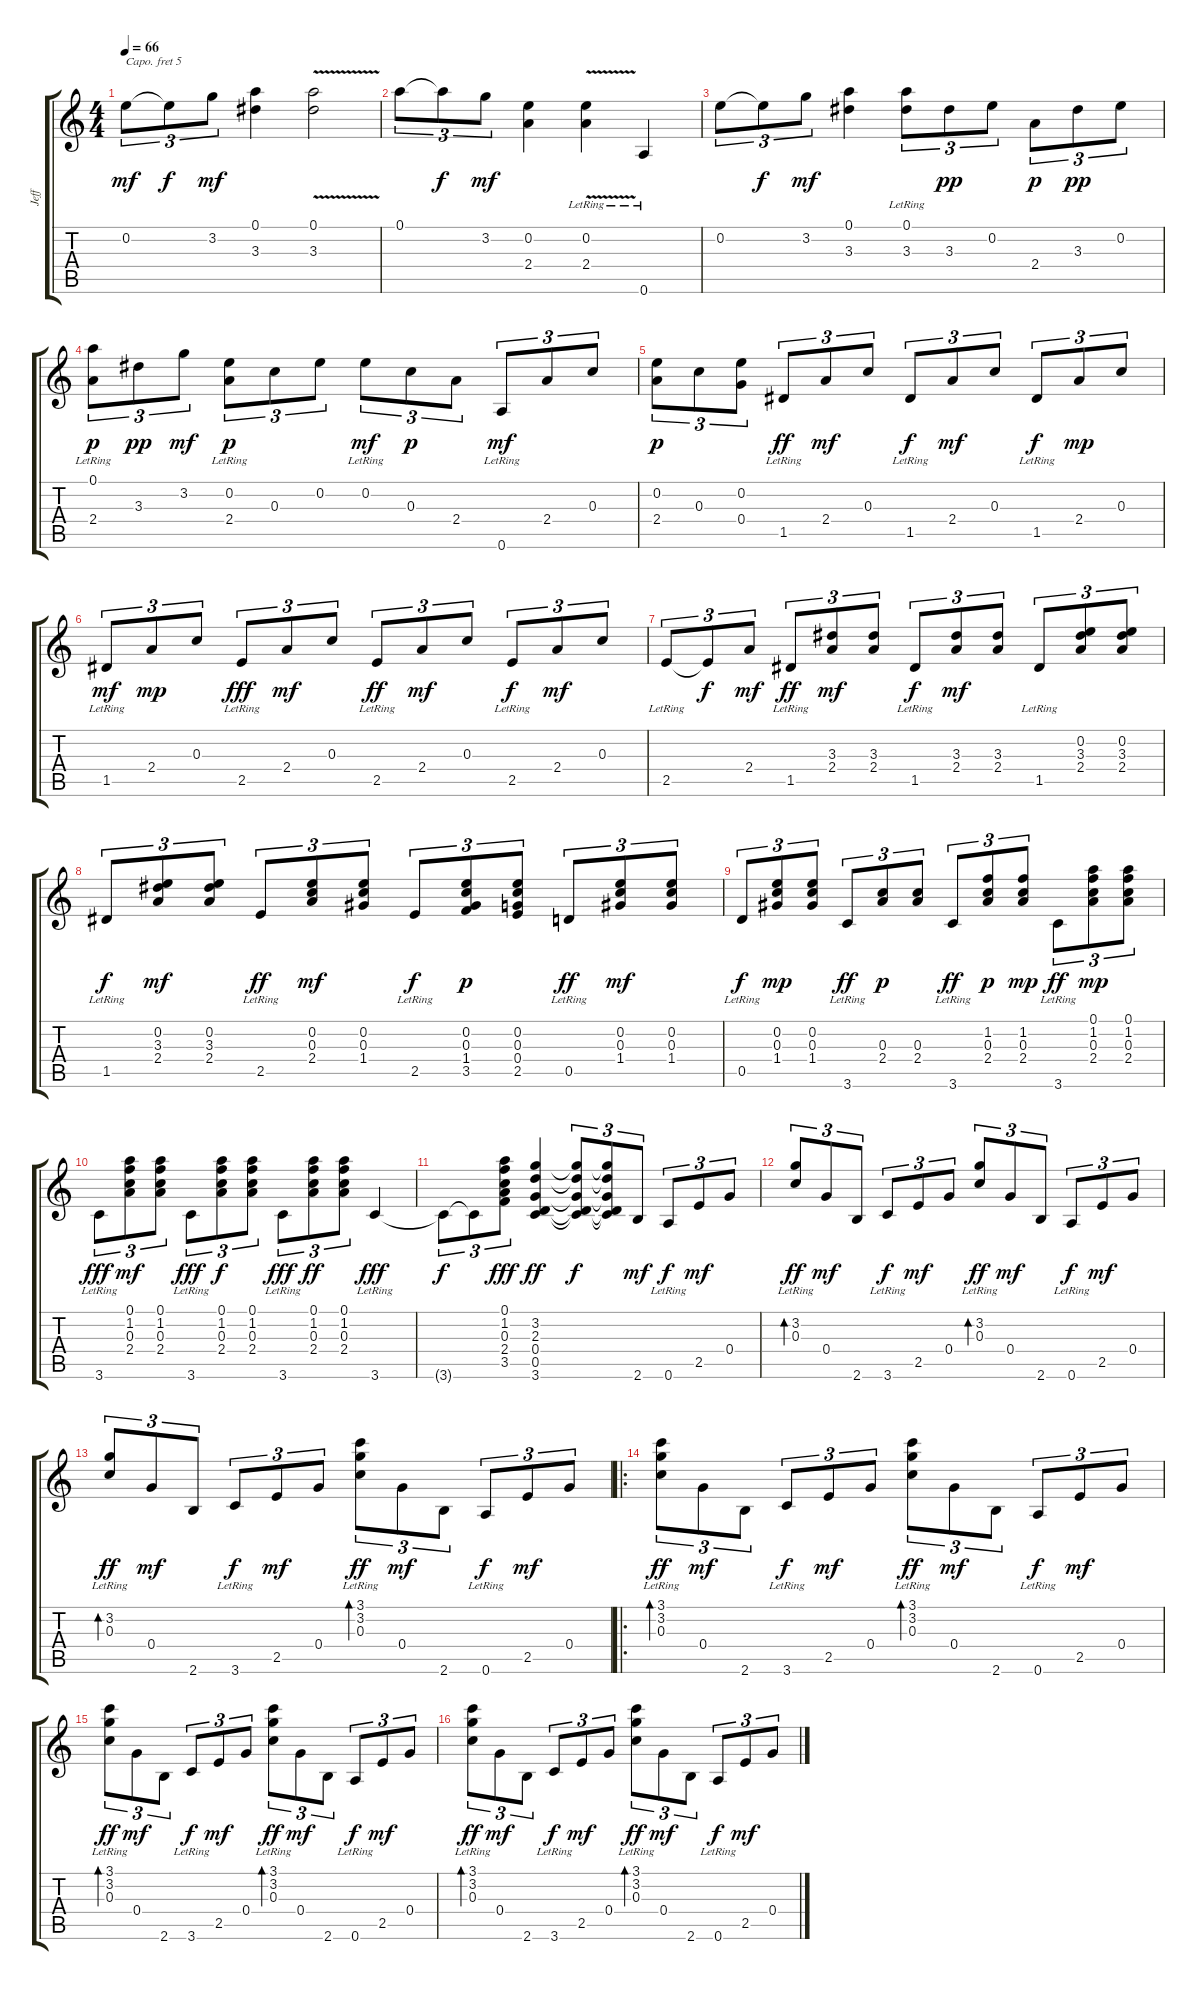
\track ("Jeff" "Jeff") {instrument acousticguitarnylon}
\staff {score tabs}
\capo 5
\tuning (E4 B3 G3 D3 A2 E2) {hide}
\ts (4 4)
\tempo 66
\clef g2
\ks c
0.2.8{tu (3 2) dy mf instrument acousticguitarnylon} 0.2{t}.8{tu (3 2) dy f} 3.2.8{tu (3 2) dy mf} (0.1 3.3).4 (0.1{v} 3.3{v}).2 |
0.1.8{tu (3 2)} 0.1{t}.8{tu (3 2) dy f} 3.2.8{tu (3 2) dy mf} (0.2 2.4).4 (0.2{v lr} 2.4{v}).4 0.6{lr}.4 |
0.2.8{tu (3 2)} 0.2{t}.8{tu (3 2) dy f} 3.2.8{tu (3 2) dy mf} (0.1 3.3).4 (0.1{lr} 3.3).8{tu (3 2)} 3.3.8{tu (3 2) dy pp} 0.2.8{tu (3 2)} 2.4.8{tu (3 2) dy p} 3.3.8{tu (3 2) dy pp} 0.2.8{tu (3 2)} |
(0.1{lr} 2.4).8{tu (3 2) dy p} 3.3.8{tu (3 2) dy pp} 3.2.8{tu (3 2) dy mf} (0.2{lr} 2.4).8{tu (3 2) dy p} 0.3.8{tu (3 2)} 0.2.8{tu (3 2)} 0.2{lr}.8{tu (3 2) dy mf} 0.3.8{tu (3 2) dy p} 2.4.8{tu (3 2)} 0.6{lr}.8{tu (3 2) dy mf} 2.4.8{tu (3 2)} 0.3.8{tu (3 2)} |
(0.2 2.4).8{tu (3 2) dy p} 0.3.8{tu (3 2)} (0.2 0.4).8{tu (3 2)} 1.5{lr}.8{tu (3 2) dy ff} 2.4.8{tu (3 2) dy mf} 0.3.8{tu (3 2)} 1.5{lr}.8{tu (3 2) dy f} 2.4.8{tu (3 2) dy mf} 0.3.8{tu (3 2)} 1.5{lr}.8{tu (3 2) dy f} 2.4.8{tu (3 2) dy mp} 0.3.8{tu (3 2)} |
1.5{lr}.8{tu (3 2) dy mf} 2.4.8{tu (3 2) dy mp} 0.3.8{tu (3 2)} 2.5{lr}.8{tu (3 2) dy fff} 2.4.8{tu (3 2) dy mf} 0.3.8{tu (3 2)} 2.5{lr}.8{tu (3 2) dy ff} 2.4.8{tu (3 2) dy mf} 0.3.8{tu (3 2)} 2.5{lr}.8{tu (3 2) dy f} 2.4.8{tu (3 2) dy mf} 0.3.8{tu (3 2)} |
2.5{lr}.8{tu (3 2)} 2.5{t}.8{tu (3 2) dy f} 2.4.8{tu (3 2) dy mf} 1.5{lr}.8{tu (3 2) dy ff} (3.3 2.4).8{tu (3 2) dy mf} (3.3 2.4).8{tu (3 2)} 1.5{lr}.8{tu (3 2) dy f} (3.3 2.4).8{tu (3 2) dy mf} (3.3 2.4).8{tu (3 2)} 1.5{lr}.8{tu (3 2)} (0.2 3.3 2.4).8{tu (3 2)} (0.2 3.3 2.4).8{tu (3 2)} |
1.5{lr}.8{tu (3 2) dy f} (0.2 3.3 2.4).8{tu (3 2) dy mf} (0.2 3.3 2.4).8{tu (3 2)} 2.5{lr}.8{tu (3 2) dy ff} (0.2 0.3 2.4).8{tu (3 2) dy mf} (0.2 0.3 1.4).8{tu (3 2)} 2.5{lr}.8{tu (3 2) dy f} (0.2 0.3 1.4 3.5).8{tu (3 2) dy p} (0.2 0.3 0.4 2.5).8{tu (3 2)} 0.5{lr}.8{tu (3 2) dy ff} (0.2 0.3 1.4).8{tu (3 2) dy mf} (0.2 0.3 1.4).8{tu (3 2)} |
0.5{lr}.8{tu (3 2) dy f} (0.2 0.3 1.4).8{tu (3 2) dy mp} (0.2 0.3 1.4).8{tu (3 2)} 3.6{lr}.8{tu (3 2) dy ff} (0.3 2.4).8{tu (3 2) dy p} (0.3 2.4).8{tu (3 2)} 3.6{lr}.8{tu (3 2) dy ff} (1.2 0.3 2.4).8{tu (3 2) dy p} (1.2 0.3 2.4).8{tu (3 2) dy mp} 3.6{lr}.8{tu (3 2) dy ff} (0.1 1.2 0.3 2.4).8{tu (3 2) dy mp} (0.1 1.2 0.3 2.4).8{tu (3 2)} |
3.6{lr}.8{tu (3 2) dy fff} (0.1 1.2 0.3 2.4).8{tu (3 2) dy mf} (0.1 1.2 0.3 2.4).8{tu (3 2)} 3.6{lr}.8{tu (3 2) dy fff} (0.1 1.2 0.3 2.4).8{tu (3 2) dy f} (0.1 1.2 0.3 2.4).8{tu (3 2)} 3.6{lr}.8{tu (3 2) dy fff} (0.1 1.2 0.3 2.4).8{tu (3 2) dy ff} (0.1 1.2 0.3 2.4).8{tu (3 2)} 3.6{lr}.4{dy fff} |
3.6{t}.8{tu (3 2) dy f} 3.6{t}.8{tu (3 2)} (0.1 1.2 0.3 2.4 3.5).8{tu (3 2) dy fff} (3.2 2.3 0.4 0.5 3.6).4{dy ff} (3.2{t} 2.3{t} 0.4{t} 0.5{t} 3.6{t}).8{tu (3 2) dy f} (3.2{t} 2.3{t} 0.4{t} 0.5{t} 3.6{t}).8{tu (3 2)} 2.6.8{tu (3 2) dy mf} 0.6{lr}.8{tu (3 2) dy f} 2.5.8{tu (3 2) dy mf} 0.4.8{tu (3 2)} |
(3.2{lr} 0.3{lr}).8{tu (3 2) bd 60 dy ff} 0.4.8{tu (3 2) dy mf} 2.6.8{tu (3 2)} 3.6{lr}.8{tu (3 2) dy f} 2.5.8{tu (3 2) dy mf} 0.4.8{tu (3 2)} (3.2{lr} 0.3{lr}).8{tu (3 2) bd 60 dy ff} 0.4.8{tu (3 2) dy mf} 2.6.8{tu (3 2)} 0.6{lr}.8{tu (3 2) dy f} 2.5.8{tu (3 2) dy mf} 0.4.8{tu (3 2)} |
(3.2{lr} 0.3{lr}).8{tu (3 2) bd 60 dy ff} 0.4.8{tu (3 2) dy mf} 2.6.8{tu (3 2)} 3.6{lr}.8{tu (3 2) dy f} 2.5.8{tu (3 2) dy mf} 0.4.8{tu (3 2)} (3.1{lr} 3.2{lr} 0.3{lr}).8{tu (3 2) bd 60 dy ff} 0.4.8{tu (3 2) dy mf} 2.6.8{tu (3 2)} 0.6{lr}.8{tu (3 2) dy f} 2.5.8{tu (3 2) dy mf} 0.4.8{tu (3 2)} |
\ro
(3.1{lr} 3.2{lr} 0.3{lr}).8{tu (3 2) bd 60 dy ff} 0.4.8{tu (3 2) dy mf} 2.6.8{tu (3 2)} 3.6{lr}.8{tu (3 2) dy f} 2.5.8{tu (3 2) dy mf} 0.4.8{tu (3 2)} (3.1{lr} 3.2{lr} 0.3{lr}).8{tu (3 2) bd 60 dy ff} 0.4.8{tu (3 2) dy mf} 2.6.8{tu (3 2)} 0.6{lr}.8{tu (3 2) dy f} 2.5.8{tu (3 2) dy mf} 0.4.8{tu (3 2)} |
(3.1{lr} 3.2{lr} 0.3{lr}).8{tu (3 2) bd 60 dy ff} 0.4.8{tu (3 2) dy mf} 2.6.8{tu (3 2)} 3.6{lr}.8{tu (3 2) dy f} 2.5.8{tu (3 2) dy mf} 0.4.8{tu (3 2)} (3.1{lr} 3.2{lr} 0.3{lr}).8{tu (3 2) bd 60 dy ff} 0.4.8{tu (3 2) dy mf} 2.6.8{tu (3 2)} 0.6{lr}.8{tu (3 2) dy f} 2.5.8{tu (3 2) dy mf} 0.4.8{tu (3 2)} |
(3.1{lr} 3.2{lr} 0.3{lr}).8{tu (3 2) bd 60 dy ff} 0.4.8{tu (3 2) dy mf} 2.6.8{tu (3 2)} 3.6{lr}.8{tu (3 2) dy f} 2.5.8{tu (3 2) dy mf} 0.4.8{tu (3 2)} (3.1{lr} 3.2{lr} 0.3{lr}).8{tu (3 2) bd 60 dy ff} 0.4.8{tu (3 2) dy mf} 2.6.8{tu (3 2)} 0.6{lr}.8{tu (3 2) dy f} 2.5.8{tu (3 2) dy mf} 0.4.8{tu (3 2)}
